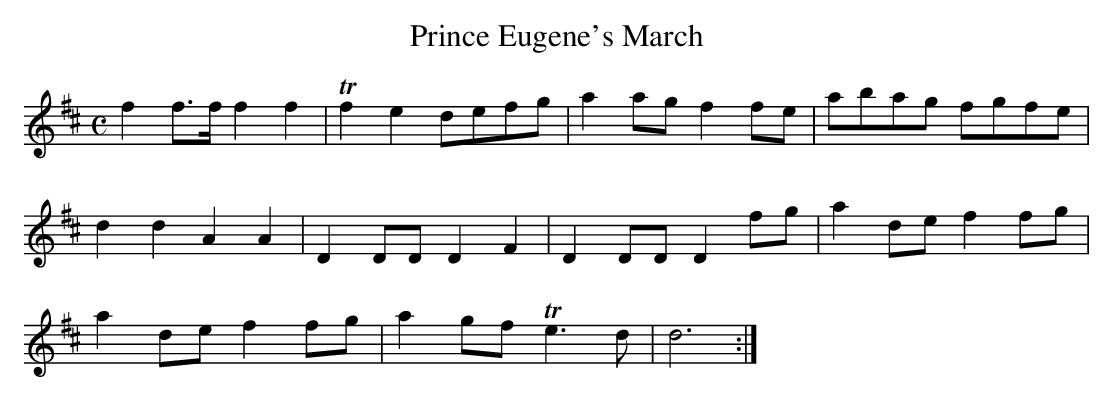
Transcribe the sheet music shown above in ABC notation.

X:1
T:Prince Eugene's March
M:C
K:D
f2 f>f f2 f2 | Tf2 e2 defg | a2 ag f2 fe | abag fgfe |
d2 d2 A2 A2 | D2 DD D2 F2 | D2 DD D2 fg | a2 de f2 fg |
a2 de f2 fg | a2 gf Te3 d | d6 :|
